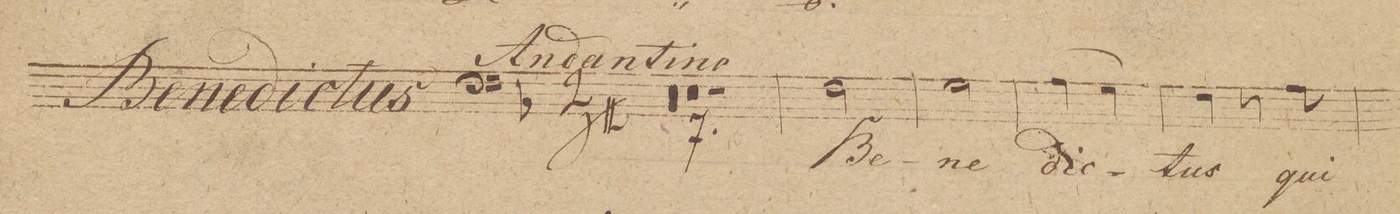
**kern	**text
*I"Baſso 1mo	*
*clefF4	*
*k[b-]	*
*M2/4	*
0r	.
=2	=2
=3	=3
=4	=4
=5	=5
1r	.
=6	=6
=7	=7
2r	.
=8	=8
*2\right	*
2F\	Be-
=9	=9
2G\	-ne-
=10	=10
(4A\	-dic-
4G\)	.
=11	=11
4F\	-tus
8r	.
8A\	qui
=12	=12
*-	*-
